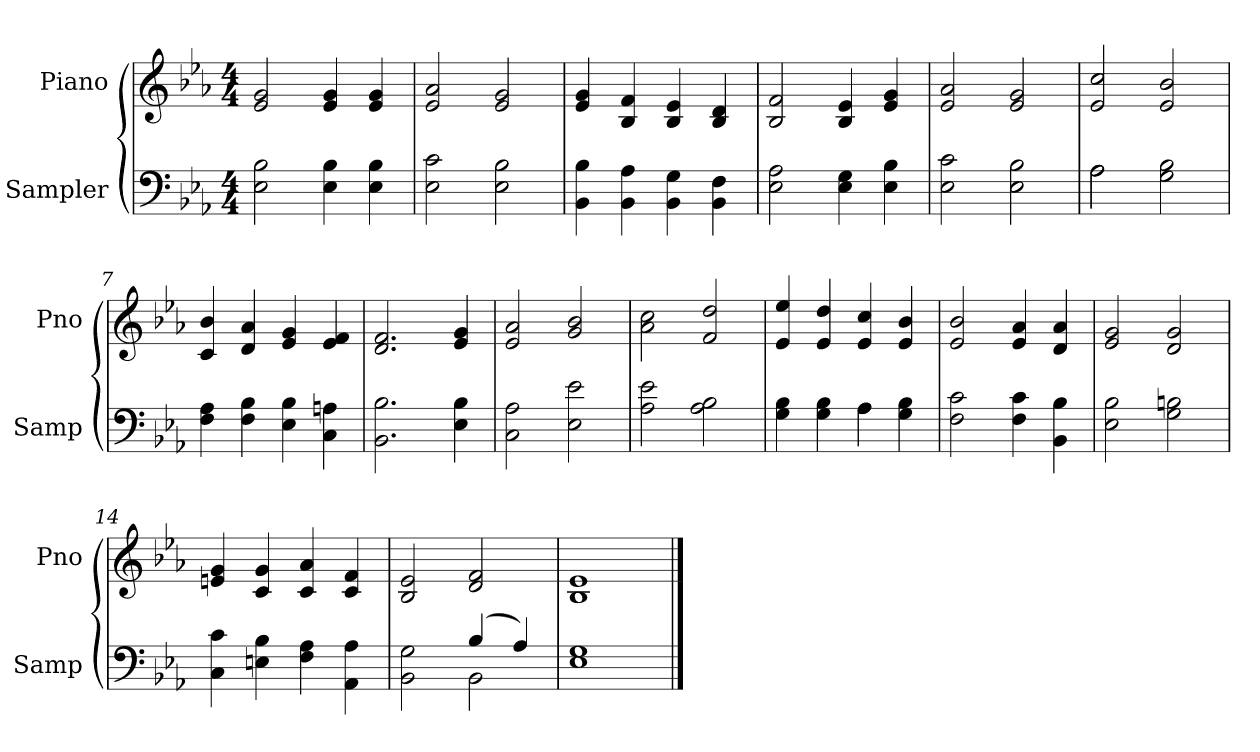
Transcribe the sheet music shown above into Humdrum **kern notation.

**kern	**kern
*part2	*part1
*staff2	*staff1
*I"Sampler	*I"Piano
*I'Samp	*I'Pno
*clefF4	*clefG2
*k[b-e-a-]	*k[b-e-a-]
*E-:	*E-:
*M4/4	*M4/4
=1	=1
2E- 2B-	2e- 2g
4E- 4B-	4e- 4g
4E- 4B-	4e- 4g
=2	=2
2E- 2c	2e- 2a-
2E- 2B-	2e- 2g
=3	=3
4BB- 4B-	4e- 4g
4BB- 4A-	4B- 4f
4BB- 4G	4B- 4e-
4BB- 4F	4B- 4d
=4	=4
2E- 2A-	2B- 2f
4E- 4G	4B- 4e-
4E- 4B-	4e- 4g
=5	=5
2E- 2c	2e- 2a-
2E- 2B-	2e- 2g
=6	=6
*^	*
2A-\	2A-	2e- 2cc
2G 2B-	2ryy	2e- 2b-
*v	*v	*
=7	=7
4F 4A-	4c 4b-
4F 4B-	4d 4a-
4E- 4B-	4e- 4g
4C 4An	4e- 4f
=8	=8
2.BB- 2.B-	2.d 2.f
4E- 4B-	4e- 4g
=9	=9
2C 2A-	2e- 2a-
2E- 2e-	2g 2b-
=10	=10
2A- 2e-	2a- 2cc
2A- 2B-	2f 2dd
=11	=11
*^	*
4G 4B-	2ryy	4e- 4ee-
4G 4B-	.	4e- 4dd
4A-\	4A-	4e- 4cc
4G 4B-	4ryy	4e- 4b-
*v	*v	*
=12	=12
2F 2c	2e- 2b-
4F 4c	4e- 4a-
4BB- 4B-	4d 4a-
=13	=13
2E- 2B-	2e- 2g
2G 2Bn	2d 2g
=14	=14
4C 4c	4en 4g
4En 4B-	4c 4g
4F 4A-	4c 4a-
4AA- 4A-	4c 4f
=15	=15
*^	*
2BB- 2G	2ryy	2B- 2e-
(4B-/	2BB-	2d 2f
4A-/)	.	.
*v	*v	*
=16	=16
1E- 1G	1B- 1e-
==	==
*-	*-
